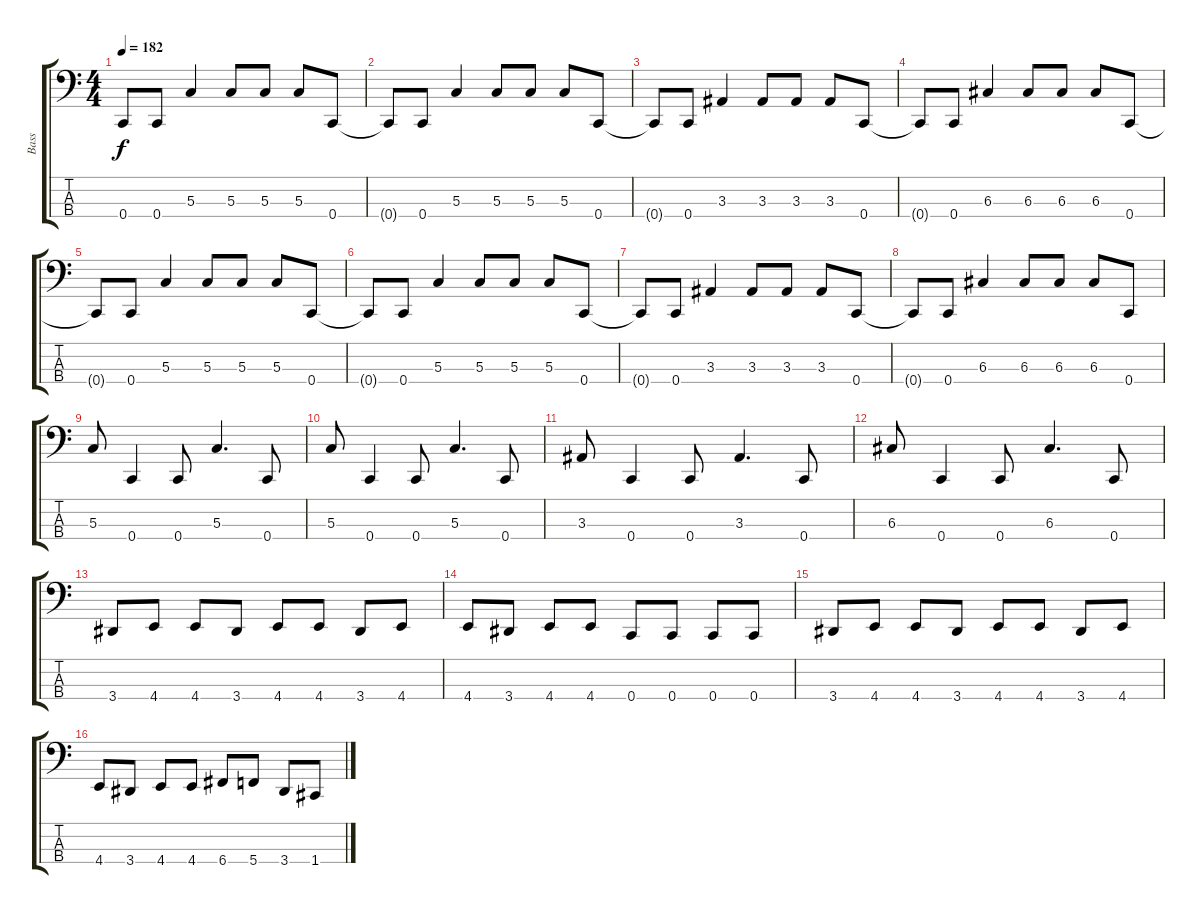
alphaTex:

\track ("Bass" "Bass") {instrument electricbasspick}
\staff {score tabs}
\tuning (F2 C2 G1 C1) {hide}
\ts (4 4)
\tempo 182
\clef f4
\ks c
0.4{t}.8{dy f} 0.4.8 5.3.4 5.3.8 5.3.8 5.3.8 0.4.8 |
0.4{t}.8 0.4.8 5.3.4 5.3.8 5.3.8 5.3.8 0.4.8 |
0.4{t}.8 0.4.8 3.3.4 3.3.8 3.3.8 3.3.8 0.4.8 |
0.4{t}.8 0.4.8 6.3.4 6.3.8 6.3.8 6.3.8 0.4.8 |
0.4{t}.8 0.4.8 5.3.4 5.3.8 5.3.8 5.3.8 0.4.8 |
0.4{t}.8 0.4.8 5.3.4 5.3.8 5.3.8 5.3.8 0.4.8 |
0.4{t}.8 0.4.8 3.3.4 3.3.8 3.3.8 3.3.8 0.4.8 |
0.4{t}.8 0.4.8 6.3.4 6.3.8 6.3.8 6.3.8 0.4.8 |
5.3.8 0.4.4 0.4.8 5.3.4{d} 0.4.8 |
5.3.8 0.4.4 0.4.8 5.3.4{d} 0.4.8 |
3.3.8 0.4.4 0.4.8 3.3.4{d} 0.4.8 |
6.3.8 0.4.4 0.4.8 6.3.4{d} 0.4.8 |
3.4.8 4.4.8 4.4.8 3.4.8 4.4.8 4.4.8 3.4.8 4.4.8 |
4.4.8 3.4.8 4.4.8 4.4.8 0.4.8 0.4.8 0.4.8 0.4.8 |
3.4.8 4.4.8 4.4.8 3.4.8 4.4.8 4.4.8 3.4.8 4.4.8 |
4.4.8 3.4.8 4.4.8 4.4.8 6.4.8 5.4.8 3.4.8 1.4.8
